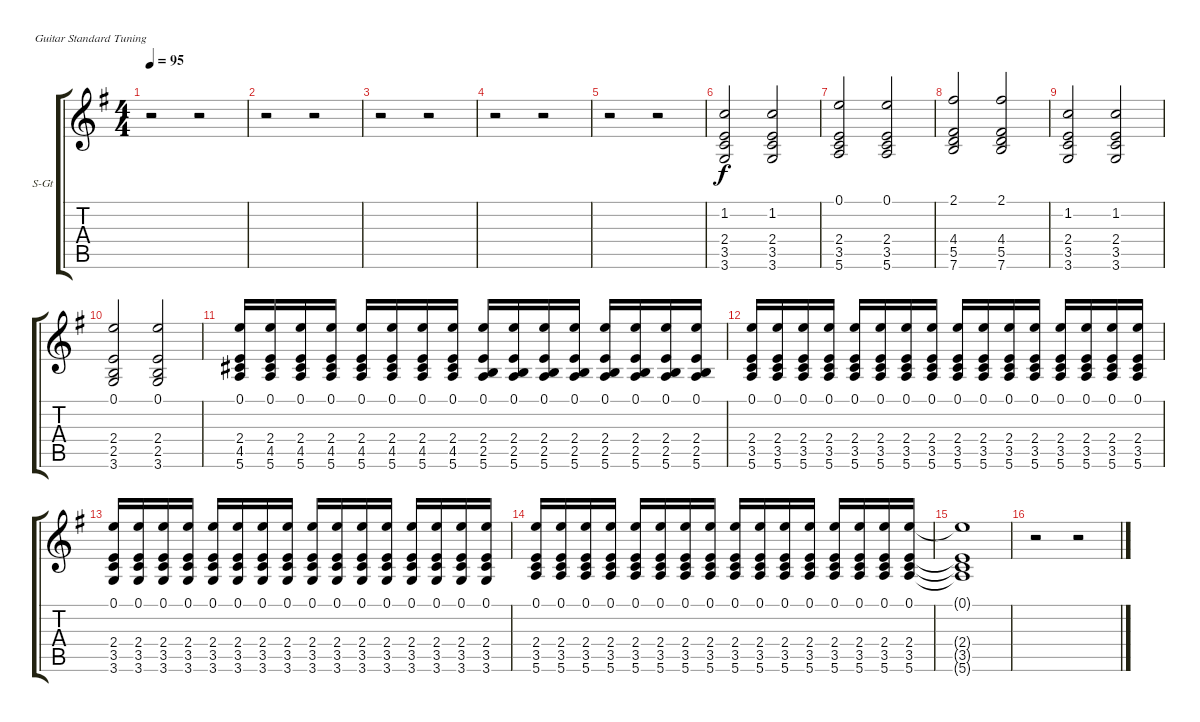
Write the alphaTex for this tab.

\bracketExtendMode groupsimilarinstruments
\firstSystemTrackNameOrientation horizontal
\otherSystemsTrackNameOrientation horizontal
\track ("Tiple (12 string guitar)" "S-Gt") {instrument acousticguitarsteel}
\staff {score tabs}
\tuning (E4 B3 G3 D3 A2 E2)
\ts (4 4)
\tempo 95
\clef g2
\ks g
r.2{dy f} r.2 |
r.2 r.2 |
r.2 r.2 |
r.2 r.2 |
r.2 r.2 |
(1.2 2.4 3.5 3.6).2 (1.2 2.4 3.5 3.6).2 |
(0.1 2.4 3.5 5.6).2 (0.1 2.4 3.5 5.6).2 |
(2.1 4.4 5.5 7.6).2 (2.1 4.4 5.5 7.6).2 |
(1.2 2.4 3.5 3.6).2 (1.2 2.4 3.5 3.6).2 |
(0.1 2.4 2.5 3.6).2 (0.1 2.4 2.5 3.6).2 |
(0.1 2.4 4.5 5.6).16 (0.1 2.4 4.5 5.6).16 (0.1 2.4 4.5 5.6).16 (0.1 2.4 4.5 5.6).16 (0.1 2.4 4.5 5.6).16 (0.1 2.4 4.5 5.6).16 (0.1 2.4 4.5 5.6).16 (0.1 2.4 4.5 5.6).16 (0.1 2.4 2.5 5.6).16 (0.1 2.4 2.5 5.6).16 (0.1 2.4 2.5 5.6).16 (0.1 2.4 2.5 5.6).16 (0.1 2.4 2.5 5.6).16 (0.1 2.4 2.5 5.6).16 (0.1 2.4 2.5 5.6).16 (0.1 2.4 2.5 5.6).16 |
(0.1 2.4 3.5 5.6).16 (0.1 2.4 3.5 5.6).16 (0.1 2.4 3.5 5.6).16 (0.1 2.4 3.5 5.6).16 (0.1 2.4 3.5 5.6).16 (0.1 2.4 3.5 5.6).16 (0.1 2.4 3.5 5.6).16 (0.1 2.4 3.5 5.6).16 (0.1 2.4 3.5 5.6).16 (0.1 2.4 3.5 5.6).16 (0.1 2.4 3.5 5.6).16 (0.1 2.4 3.5 5.6).16 (0.1 2.4 3.5 5.6).16 (0.1 2.4 3.5 5.6).16 (0.1 2.4 3.5 5.6).16 (0.1 2.4 3.5 5.6).16 |
(0.1 2.4 3.5 3.6).16 (0.1 2.4 3.5 3.6).16 (0.1 2.4 3.5 3.6).16 (0.1 2.4 3.5 3.6).16 (0.1 2.4 3.5 3.6).16 (0.1 2.4 3.5 3.6).16 (0.1 2.4 3.5 3.6).16 (0.1 2.4 3.5 3.6).16 (0.1 2.4 3.5 3.6).16 (0.1 2.4 3.5 3.6).16 (0.1 2.4 3.5 3.6).16 (0.1 2.4 3.5 3.6).16 (0.1 2.4 3.5 3.6).16 (0.1 2.4 3.5 3.6).16 (0.1 2.4 3.5 3.6).16 (0.1 2.4 3.5 3.6).16 |
(0.1 2.4 3.5 5.6).16 (0.1 2.4 3.5 5.6).16 (0.1 2.4 3.5 5.6).16 (0.1 2.4 3.5 5.6).16 (0.1 2.4 3.5 5.6).16 (0.1 2.4 3.5 5.6).16 (0.1 2.4 3.5 5.6).16 (0.1 2.4 3.5 5.6).16 (0.1 2.4 3.5 5.6).16 (0.1 2.4 3.5 5.6).16 (0.1 2.4 3.5 5.6).16 (0.1 2.4 3.5 5.6).16 (0.1 2.4 3.5 5.6).16 (0.1 2.4 3.5 5.6).16 (0.1 2.4 3.5 5.6).16 (0.1 2.4 3.5 5.6).16 |
(0.1{t} 2.4{t} 3.5{t} 5.6{t}).1 |
r.2 r.2
